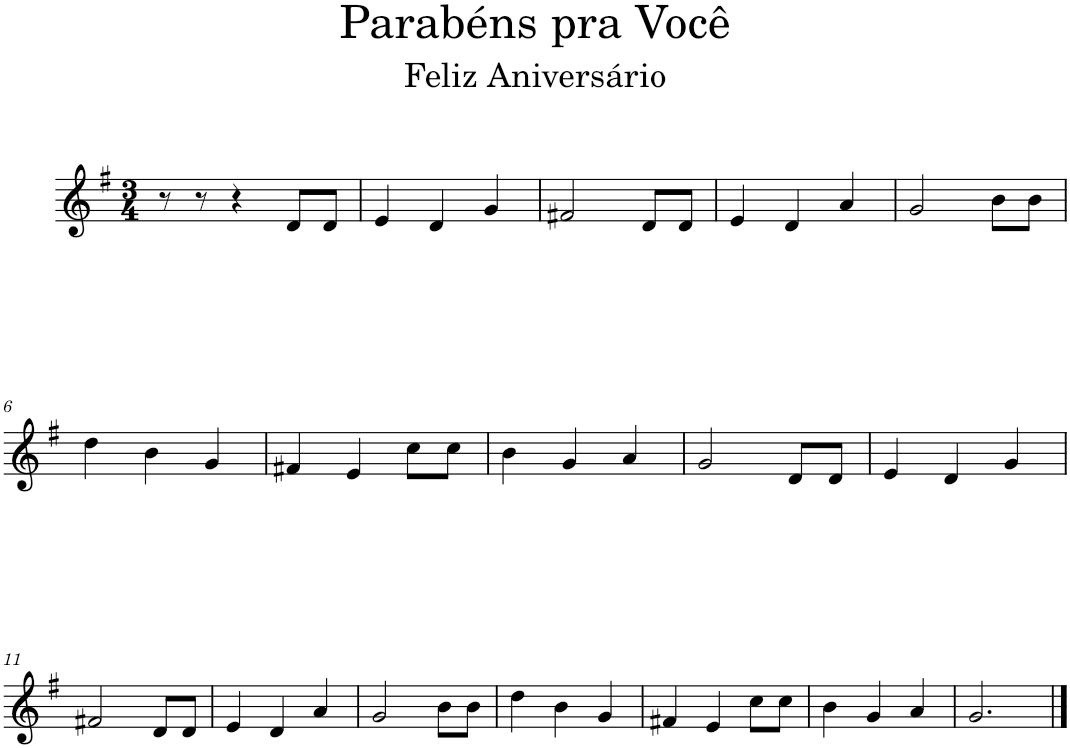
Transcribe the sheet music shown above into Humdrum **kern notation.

**kern
*part1
*staff1
*I"Piano
*I'Pno.
*clefG2
*k[f#]
*M3/4
=1
8r
8r
4r
8d/L
8d/J
=2
4e/
4d/
4g/
=3
2f#X/
8d/L
8d/J
=4
4e/
4d/
4a/
=5
2g/
8b\L
8b\J
!!LO:LB:g=z
=6
4dd\
4b\
4g/
=7
4f#X/
4e/
8cc\L
8cc\J
=8
4b\
4g/
4a/
=9
2g/
8d/L
8d/J
=10
4e/
4d/
4g/
!!LO:LB:g=z
=11
2f#X/
8d/L
8d/J
=12
4e/
4d/
4a/
=13
2g/
8b\L
8b\J
=14
4dd\
4b\
4g/
=15
4f#X/
4e/
8cc\L
8cc\J
=16
4b\
4g/
4a/
=17
2.g/
==
*-
